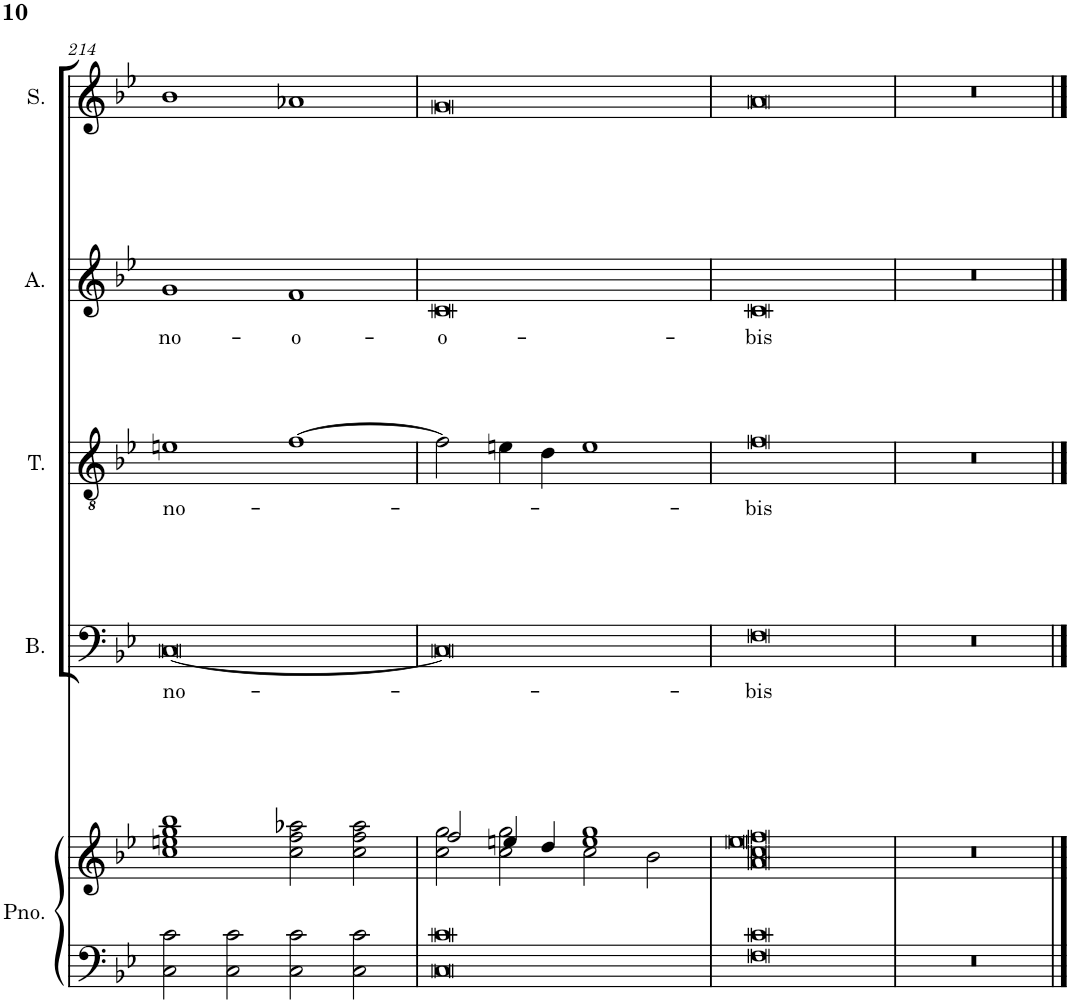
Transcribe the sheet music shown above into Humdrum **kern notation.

**kern	**kern	**kern	**text	**kern	**text	**kern	**text	**kern
*part5	*part5	*part4	*part4	*part3	*part3	*part2	*part2	*part1
*staff6	*staff5	*staff4	*staff4	*staff3	*staff3	*staff2	*staff2	*staff1
*I"Piano	*	*I"Bass	*	*I"Tenor	*	*I"Alto	*	*I"Soprano
*I'Pno.	*	*I'B.	*	*I'T.	*	*I'A.	*	*I'S.
!!LO:PB:g=z
*clefF4	*clefG2	*clefF4	*	*clefGv2	*	*clefG2	*	*clefG2
*	*	*	*	*	*	*Trd1c2	*	*
*k[b-e-]	*k[b-e-]	*k[b-e-]	*	*k[b-e-]	*	*k[b-e-]	*	*k[b-e-]
*M4/2	*M4/2	*M4/2	*	*M4/2	*	*M4/2	*	*M4/2
=214	=214	=214	=214	=214	=214	=214	=214	=214
!	!	!	!LO:LY:b	!	!LO:LY:b	!	!LO:LY:b	!
2C\ 2c\	1cc 1een 1gg 1bb-	[0C	no-	1en	no-	1g	no-	1b-
2C\ 2c\	.	.	.	.	.	.	.	.
!	!	!	!	!	!	!	!LO:LY:b	!
2C\ 2c\	2cc\ 2ff\ 2aa-X\	.	.	[1f	.	1f	-o-	1a-X
2C\ 2c\	2cc\ 2ff\ 2aa-\	.	.	.	.	.	.	.
=215	=215	=215	=215	=215	=215	=215	=215	=215
*	*^	*	*	*	*	*	*	*
!	!	!	!	!	!	!	!	!LO:LY:b	!
0C 0c	2ff/	2cc\ 2gg\	0C]	.	2f\]	.	0c	-o-	0g
.	4een/	2cc\ 2gg\	.	.	4en\	.	.	.	.
.	4dd/	.	.	.	4d\	.	.	.	.
.	1ee 1gg	2cc\	.	.	1e	.	.	.	.
.	.	2b-\	.	.	.	.	.	.	.
=216	=216	=216	=216	=216	=216	=216	=216	=216	=216
!	!	!	!	!LO:LY:b	!	!LO:LY:b	!	!LO:LY:b	!
*	*v	*v	*	*	*	*	*	*	*
0F 0c	0a 0cc 0ee- 0ff	0F	-bis	0f	-bis	0c	-bis	0a
=217	=217	=217	=217	=217	=217	=217	=217	=217
0r	0r	0r	.	0r	.	0r	.	0r
==	==	==	==	==	==	==	==	==
*-	*-	*-	*-	*-	*-	*-	*-	*-
